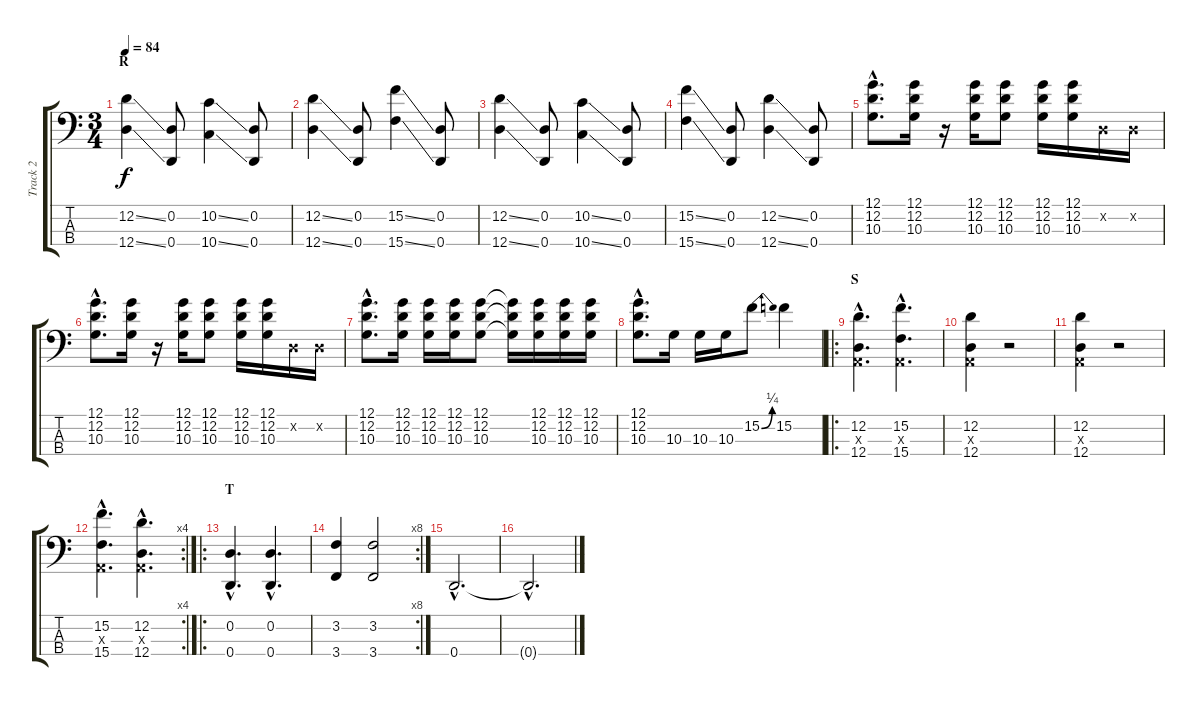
\track ("Track 2" "Track 2") {instrument electricbasspick}
\staff {score tabs}
\tuning (G2 D2 A1 D1) {hide}
\ts (3 4)
\section ("" "R")
\tempo 84
\clef f4
\ks c
(12.2{ss} 12.4{ss}).4{dy f} (0.2 0.4).8 (10.2{ss} 10.4{ss}).4 (0.2 0.4).8 |
(12.2{ss} 12.4{ss}).4 (0.2 0.4).8 (15.2{ss} 15.4{ss}).4 (0.2 0.4).8 |
(12.2{ss} 12.4{ss}).4 (0.2 0.4).8 (10.2{ss} 10.4{ss}).4 (0.2 0.4).8 |
(15.2{ss} 15.4{ss}).4 (0.2 0.4).8 (12.2{ss} 12.4{ss}).4 (0.2 0.4).8 |
(12.1{hac} 12.2{hac} 10.3{hac}).8{d} (12.1 12.2 10.3).16 r.16 (12.1 12.2 10.3).16 (12.1 12.2 10.3).8 (12.1 12.2 10.3).16 (12.1 12.2 10.3).16 0.2{x}.16 0.2{x}.16 |
(12.1{hac} 12.2{hac} 10.3{hac}).8{d} (12.1 12.2 10.3).16 r.16 (12.1 12.2 10.3).16 (12.1 12.2 10.3).8 (12.1 12.2 10.3).16 (12.1 12.2 10.3).16 0.2{x}.16 0.2{x}.16 |
(12.1{hac} 12.2{hac} 10.3{hac}).8{d} (12.1 12.2 10.3).16 (12.1 12.2 10.3).16 (12.1 12.2 10.3).16 (12.1 12.2 10.3).8 (12.1{t} 12.2{t} 10.3{t}).16 (12.1 12.2 10.3).16 (12.1 12.2 10.3).16 (12.1 12.2 10.3).16 |
(12.1{hac} 12.2{hac} 10.3{hac}).8{d} 10.3.16 10.3.16 10.3.16 15.2{be (bend 0 0 60 1)}.8 15.2.4 |
\ro
\section ("" "S")
(12.2{hac} 0.3{hac x} 12.4{hac}).4{d} (15.2{hac} 0.3{hac x} 15.4{hac}).4{d} |
(12.2 0.3{x} 12.4).4 r.2 |
(12.2 0.3{x} 12.4).4 r.2 |
\rc 4
(15.2{hac} 0.3{hac x} 15.4{hac}).4{d} (12.2{hac} 0.3{hac x} 12.4{hac}).4{d} |
\ro
\section ("" "T")
(0.2{hac} 0.4{hac}).4{d} (0.2{hac} 0.4{hac}).4{d} |
\rc 8
(3.2 3.4).4 (3.2 3.4).2 |
0.4{hac}.2{d} |
0.4{hac t}.2{d}
